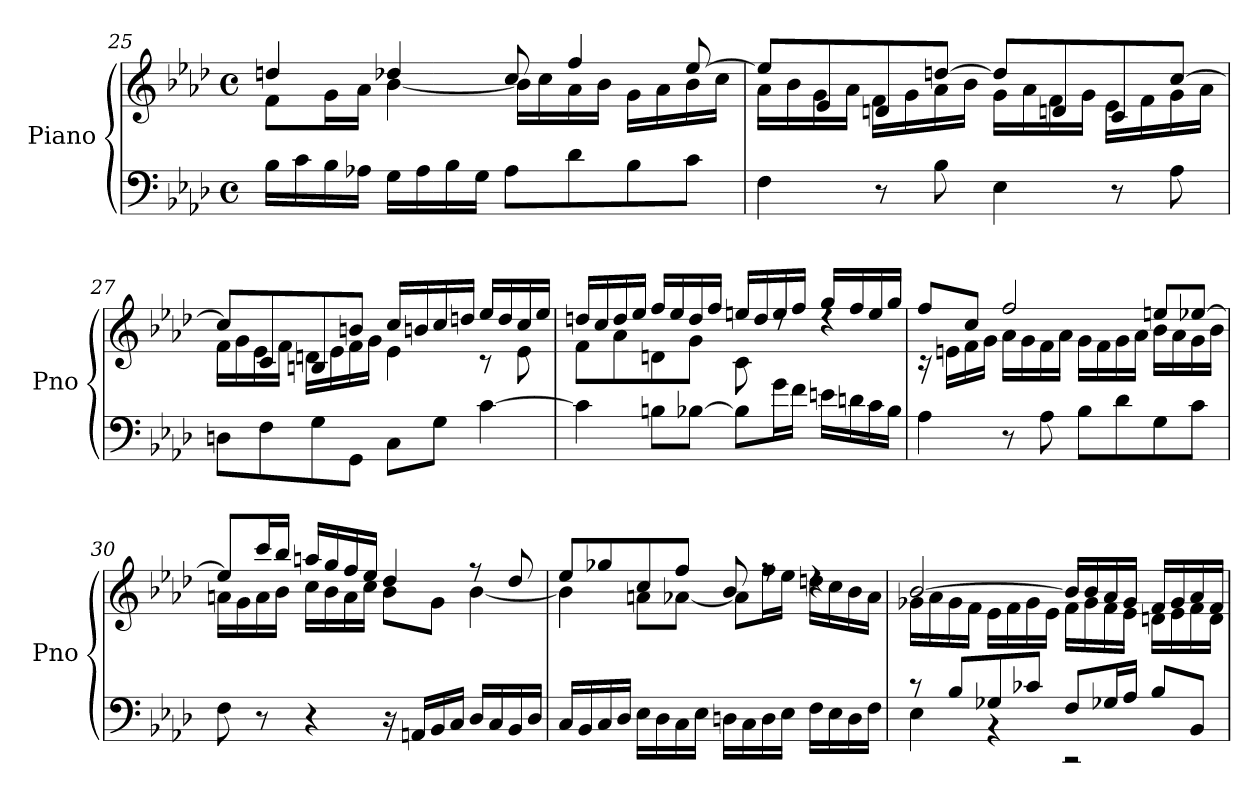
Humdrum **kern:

**kern	**kern
*part1	*part1
*staff2	*staff1
*I"Piano	*
*I'Pno	*
*clefF4	*clefG2
*k[b-e-a-d-]	*k[b-e-a-d-]
*M4/4	*M4/4
*met(c)	*met(c)
=25	=25
*	*^
16B-\LL	4ddn/	8f\L
16c\	.	.
16B-\	.	16g\L
16A-X\JJ	.	16a-\JJ
16G\LL	4dd-X/	[4b-\
16A-\	.	.
16B-\	.	.
16G\JJ	.	.
8A-\L	8cc/	16b-\LL]
.	.	16cc\
8d-\	4ff/	16a-\
.	.	16b-\JJ
8B-\	.	16g\LL
.	.	16a-\
8c\J	[8ee-/	16b-\
.	.	16cc\JJ
!!LO:LB:g=z	!!
=26	=26	=26
4F\	8ee-/L]	16a-\LL
.	.	16b-\
.	8e-/	16g\
.	.	16a-\JJ
8r	8dn/	16f\LL
.	.	16g\
8B-\	[8ddn/J	16a-\
.	.	16b-\JJ
4E-\	8dd/L]	16g\LL
.	.	16a-\
.	8dn/	16f\
.	.	16g\JJ
8r	8c/	16e-\LL
.	.	16f\
8A-\	[8cc/J	16g\
.	.	16a-\JJ
=27	=27	=27
8Dn\L	8cc/L]	16f\LL
.	.	16g\
8F\	8c/	16e-\
.	.	16f\JJ
8G\	8Bn/	16dn\LL
.	.	16e-\
8GG\J	8bn/J	16f\
.	.	16g\JJ
8C\L	16cc/LL	4e-\
.	16bn/	.
8G\J	16cc/	.
.	16ddn/JJ	.
[4c\	16ee-/LL	8r
.	16dd/	.
.	16cc/	8e-\
.	16ee-/JJ	.
=28	=28	=28
4c\]	16ddn/LL	8f\L
.	16cc/	.
.	16dd/	8a-\
.	16ee-/JJ	.
8Bn\L	16ff/LL	8dn\
.	16ee-/	.
[8B-X\J	16dd/	8g\J
.	16ff/JJ	.
8B-\L]	16een/LL	8c\
.	16dd/	.
16g\L	16ee/	8rdd
16f\JJ	16ff/JJ	.
16en\LL	16gg/LL	4rdd
16dn\	16ff/	.
16c\	16ee/	.
16B-\JJ	16gg/JJ	.
!!LO:LB:g=z	!!
=29	=29	=29
4A-\	8ff/L	16r
.	.	16en\LL
.	8cc/J	16f\
.	.	16g\JJ
8r	2ff/	16a-\LL
.	.	16g\
8A-\	.	16f\
.	.	16a-\JJ
8B-\L	.	16g\LL
.	.	16f\
8d-\	.	16g\
.	.	16a-\JJ
8G\	8een/L	16b-\LL
.	.	16a-\
8c\J	[8ee-X/J	16g\
.	.	16b-\JJ
=30	=30	=30
8F\	8ee-/L]	16an\LL
.	.	16g\
8r	16ccc/L	16a\
.	16bb-/JJ	16b-\JJ
4r	16aan/LL	16cc\LL
.	16gg/	16b-\
.	16ff/	16a\
.	16ee-/JJ	16cc\JJ
16r	4dd-/	8b-\L
16AAn/LL	.	.
16BB-/	.	8g\J
16C/JJ	.	.
16D-/LL	8r	[4b-\
16C/	.	.
16BB-/	8dd-/	.
16D-/JJ	.	.
=31	=31	=31
16C/LL	8ee-/L	4b-\]
16BB-/	.	.
16C/	8gg-X/	.
16D-/JJ	.	.
16E-\LL	8cc/	8an\L
16D-\	.	.
16C\	8ff/J	[8a-X\J
16E-\JJ	.	.
16Dn\LL	8b-/	8a-\L]
16C\	.	.
16D\	8rff	16ff\L
16E-\JJ	.	16ee-\JJ
16F\LL	4rdd	16ddn\LL
16E-\	.	16cc\
16D\	.	16b-\
16F\JJ	.	16a-\JJ
!!LO:LB:g=z	!!
=32	=32	=32
*^	*	*
8r	4E-\	[2b-/	16g-X\LL
.	.	.	16a-\
8B-/L	.	.	16g-\
.	.	.	16f\JJ
8G-X/	4r	.	16e-\LL
.	.	.	16f\
8c-X/J	.	.	16g-\
.	.	.	16e-\JJ
8F/L	2r	16b-/LL]	16f\LL
.	.	16b-/	16g-\
16G-X/L	.	16a-/	16f\
16A-/JJ	.	16g-/JJ	16e-\JJ
8B-/L	.	16f/LL	16dn\LL
.	.	16g-/	16e-\
8BB-/J	.	16a-/	16f\
.	.	16f/JJ	16d\JJ
*v	*v	*	*
*	*v	*v
=	=
*-	*-
